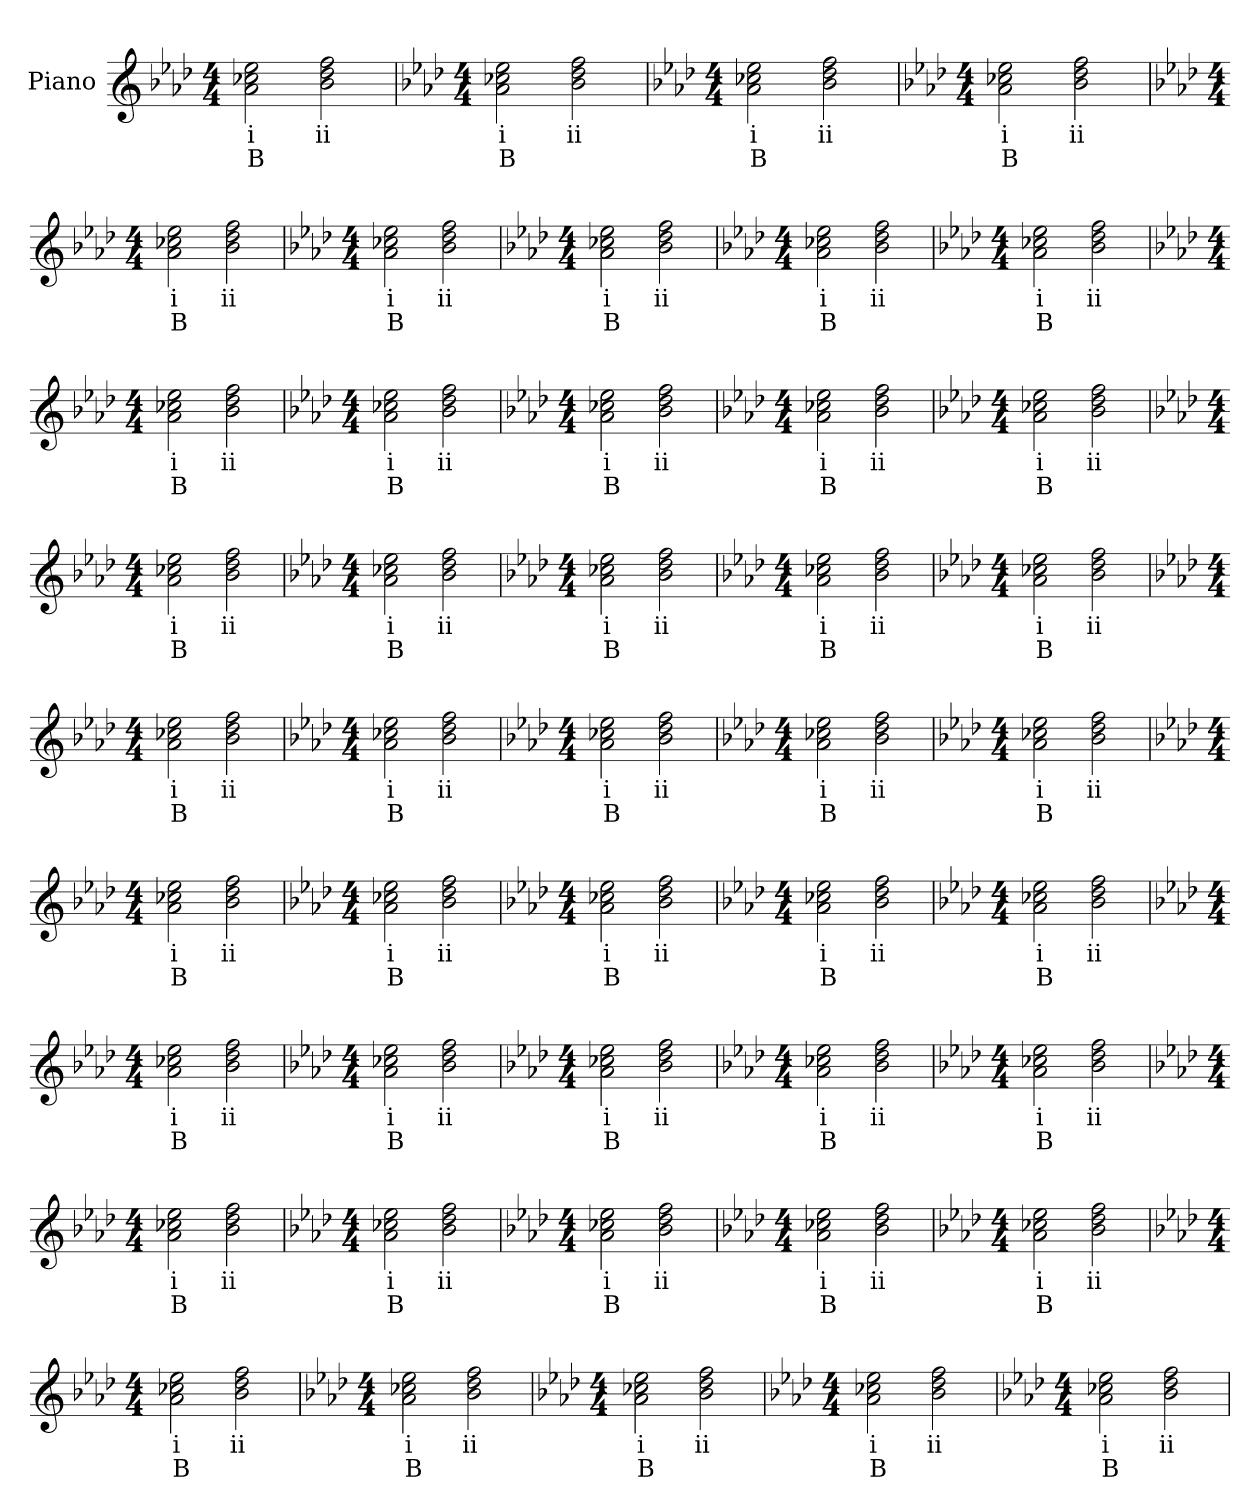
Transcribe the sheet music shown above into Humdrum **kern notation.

**kern	**text	**text
*part1	*part1	*part1
*staff1	*staff1	*staff1
*I"Piano	*	*
*I'Pno	*	*
*k[b-e-a-d-]	*	*
*A-:	*	*
*M4/4	*	*
=	=	=
2a- 2cc-X 2ee-	i	B
2b- 2dd- 2ff	ii	.
=	=	=
*k[b-e-a-d-]	*	*
*A-:	*	*
*M4/4	*	*
2a- 2cc-X 2ee-	i	B
2b- 2dd- 2ff	ii	.
=	=	=
*k[b-e-a-d-]	*	*
*A-:	*	*
*M4/4	*	*
2a- 2cc-X 2ee-	i	B
2b- 2dd- 2ff	ii	.
=	=	=
*k[b-e-a-d-]	*	*
*A-:	*	*
*M4/4	*	*
2a- 2cc-X 2ee-	i	B
2b- 2dd- 2ff	ii	.
=	=	=
*k[b-e-a-d-]	*	*
*A-:	*	*
*M4/4	*	*
2a- 2cc-X 2ee-	i	B
2b- 2dd- 2ff	ii	.
=	=	=
*k[b-e-a-d-]	*	*
*A-:	*	*
*M4/4	*	*
2a- 2cc-X 2ee-	i	B
2b- 2dd- 2ff	ii	.
=	=	=
*k[b-e-a-d-]	*	*
*A-:	*	*
*M4/4	*	*
2a- 2cc-X 2ee-	i	B
2b- 2dd- 2ff	ii	.
=	=	=
*k[b-e-a-d-]	*	*
*A-:	*	*
*M4/4	*	*
2a- 2cc-X 2ee-	i	B
2b- 2dd- 2ff	ii	.
=	=	=
*k[b-e-a-d-]	*	*
*A-:	*	*
*M4/4	*	*
2a- 2cc-X 2ee-	i	B
2b- 2dd- 2ff	ii	.
=	=	=
*k[b-e-a-d-]	*	*
*A-:	*	*
*M4/4	*	*
2a- 2cc-X 2ee-	i	B
2b- 2dd- 2ff	ii	.
=	=	=
*k[b-e-a-d-]	*	*
*A-:	*	*
*M4/4	*	*
2a- 2cc-X 2ee-	i	B
2b- 2dd- 2ff	ii	.
=	=	=
*k[b-e-a-d-]	*	*
*A-:	*	*
*M4/4	*	*
2a- 2cc-X 2ee-	i	B
2b- 2dd- 2ff	ii	.
=	=	=
*k[b-e-a-d-]	*	*
*A-:	*	*
*M4/4	*	*
2a- 2cc-X 2ee-	i	B
2b- 2dd- 2ff	ii	.
=	=	=
*k[b-e-a-d-]	*	*
*A-:	*	*
*M4/4	*	*
2a- 2cc-X 2ee-	i	B
2b- 2dd- 2ff	ii	.
=	=	=
*k[b-e-a-d-]	*	*
*A-:	*	*
*M4/4	*	*
2a- 2cc-X 2ee-	i	B
2b- 2dd- 2ff	ii	.
=	=	=
*k[b-e-a-d-]	*	*
*A-:	*	*
*M4/4	*	*
2a- 2cc-X 2ee-	i	B
2b- 2dd- 2ff	ii	.
=	=	=
*k[b-e-a-d-]	*	*
*A-:	*	*
*M4/4	*	*
2a- 2cc-X 2ee-	i	B
2b- 2dd- 2ff	ii	.
=	=	=
*k[b-e-a-d-]	*	*
*A-:	*	*
*M4/4	*	*
2a- 2cc-X 2ee-	i	B
2b- 2dd- 2ff	ii	.
=	=	=
*k[b-e-a-d-]	*	*
*A-:	*	*
*M4/4	*	*
2a- 2cc-X 2ee-	i	B
2b- 2dd- 2ff	ii	.
=	=	=
*k[b-e-a-d-]	*	*
*A-:	*	*
*M4/4	*	*
2a- 2cc-X 2ee-	i	B
2b- 2dd- 2ff	ii	.
=	=	=
*k[b-e-a-d-]	*	*
*A-:	*	*
*M4/4	*	*
2a- 2cc-X 2ee-	i	B
2b- 2dd- 2ff	ii	.
=	=	=
*k[b-e-a-d-]	*	*
*A-:	*	*
*M4/4	*	*
2a- 2cc-X 2ee-	i	B
2b- 2dd- 2ff	ii	.
=	=	=
*k[b-e-a-d-]	*	*
*A-:	*	*
*M4/4	*	*
2a- 2cc-X 2ee-	i	B
2b- 2dd- 2ff	ii	.
=	=	=
*k[b-e-a-d-]	*	*
*A-:	*	*
*M4/4	*	*
2a- 2cc-X 2ee-	i	B
2b- 2dd- 2ff	ii	.
=	=	=
*k[b-e-a-d-]	*	*
*A-:	*	*
*M4/4	*	*
2a- 2cc-X 2ee-	i	B
2b- 2dd- 2ff	ii	.
=	=	=
*k[b-e-a-d-]	*	*
*A-:	*	*
*M4/4	*	*
2a- 2cc-X 2ee-	i	B
2b- 2dd- 2ff	ii	.
=	=	=
*k[b-e-a-d-]	*	*
*A-:	*	*
*M4/4	*	*
2a- 2cc-X 2ee-	i	B
2b- 2dd- 2ff	ii	.
=	=	=
*k[b-e-a-d-]	*	*
*A-:	*	*
*M4/4	*	*
2a- 2cc-X 2ee-	i	B
2b- 2dd- 2ff	ii	.
=	=	=
*k[b-e-a-d-]	*	*
*A-:	*	*
*M4/4	*	*
2a- 2cc-X 2ee-	i	B
2b- 2dd- 2ff	ii	.
=	=	=
*k[b-e-a-d-]	*	*
*A-:	*	*
*M4/4	*	*
2a- 2cc-X 2ee-	i	B
2b- 2dd- 2ff	ii	.
=	=	=
*k[b-e-a-d-]	*	*
*A-:	*	*
*M4/4	*	*
2a- 2cc-X 2ee-	i	B
2b- 2dd- 2ff	ii	.
=	=	=
*k[b-e-a-d-]	*	*
*A-:	*	*
*M4/4	*	*
2a- 2cc-X 2ee-	i	B
2b- 2dd- 2ff	ii	.
=	=	=
*k[b-e-a-d-]	*	*
*A-:	*	*
*M4/4	*	*
2a- 2cc-X 2ee-	i	B
2b- 2dd- 2ff	ii	.
=	=	=
*k[b-e-a-d-]	*	*
*A-:	*	*
*M4/4	*	*
2a- 2cc-X 2ee-	i	B
2b- 2dd- 2ff	ii	.
=	=	=
*k[b-e-a-d-]	*	*
*A-:	*	*
*M4/4	*	*
2a- 2cc-X 2ee-	i	B
2b- 2dd- 2ff	ii	.
=	=	=
*k[b-e-a-d-]	*	*
*A-:	*	*
*M4/4	*	*
2a- 2cc-X 2ee-	i	B
2b- 2dd- 2ff	ii	.
=	=	=
*k[b-e-a-d-]	*	*
*A-:	*	*
*M4/4	*	*
2a- 2cc-X 2ee-	i	B
2b- 2dd- 2ff	ii	.
=	=	=
*k[b-e-a-d-]	*	*
*A-:	*	*
*M4/4	*	*
2a- 2cc-X 2ee-	i	B
2b- 2dd- 2ff	ii	.
=	=	=
*k[b-e-a-d-]	*	*
*A-:	*	*
*M4/4	*	*
2a- 2cc-X 2ee-	i	B
2b- 2dd- 2ff	ii	.
=	=	=
*k[b-e-a-d-]	*	*
*A-:	*	*
*M4/4	*	*
2a- 2cc-X 2ee-	i	B
2b- 2dd- 2ff	ii	.
=	=	=
*k[b-e-a-d-]	*	*
*A-:	*	*
*M4/4	*	*
2a- 2cc-X 2ee-	i	B
2b- 2dd- 2ff	ii	.
=	=	=
*k[b-e-a-d-]	*	*
*A-:	*	*
*M4/4	*	*
2a- 2cc-X 2ee-	i	B
2b- 2dd- 2ff	ii	.
=	=	=
*k[b-e-a-d-]	*	*
*A-:	*	*
*M4/4	*	*
2a- 2cc-X 2ee-	i	B
2b- 2dd- 2ff	ii	.
=	=	=
*k[b-e-a-d-]	*	*
*A-:	*	*
*M4/4	*	*
2a- 2cc-X 2ee-	i	B
2b- 2dd- 2ff	ii	.
=	=	=
*-	*-	*-
